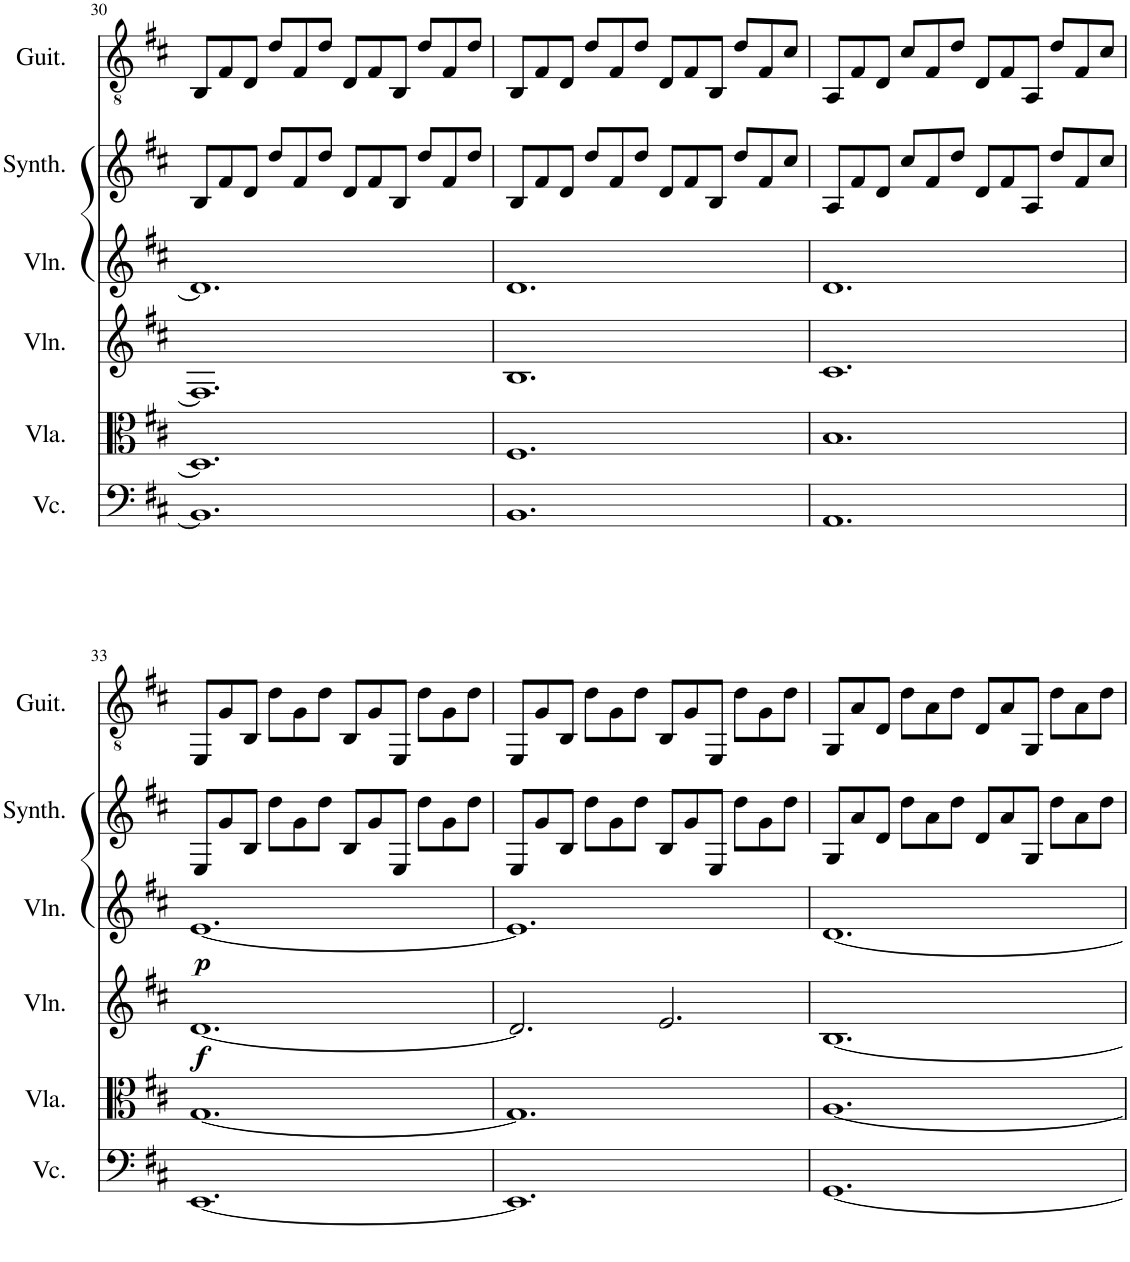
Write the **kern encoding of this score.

**kern	**kern	**kern	**dynam	**kern	**dynam	**kern	**kern
*part6	*part5	*part4	*part4	*part3	*part3	*part2	*part1
*staff6	*staff5	*staff4	*staff4	*staff3	*staff3	*staff2	*staff1
*I"Violoncello	*I"Viola	*I"Violin	*	*I"Violin	*	*I"Bowed Synthesizer	*I"Acoustic Guitar
*I'Vc.	*I'Vla.	*I'Vln.	*	*I'Vln.	*	*I'Synth.	*I'Guit.
!!LO:PB:g=z
*clefF4	*clefC3	*clefG2	*	*clefG2	*	*clefG2	*clefGv2
*k[f#c#]	*k[f#c#]	*k[f#c#]	*	*k[f#c#]	*	*k[f#c#]	*k[f#c#]
*M12/8	*M12/8	*M12/8	*	*M12/8	*	*M12/8	*M12/8
=30	=30	=30	=30	=30	=30	=30	=30
1.BB]	1.D]	1.F#]	.	1.d]	.	8B/L	8BB/L
.	.	.	.	.	.	8f#/	8F#/
.	.	.	.	.	.	8d/J	8D/J
.	.	.	.	.	.	8dd/L	8d/L
.	.	.	.	.	.	8f#/	8F#/
.	.	.	.	.	.	8dd/J	8d/J
.	.	.	.	.	.	8d/L	8D/L
.	.	.	.	.	.	8f#/	8F#/
.	.	.	.	.	.	8B/J	8BB/J
.	.	.	.	.	.	8dd/L	8d/L
.	.	.	.	.	.	8f#/	8F#/
.	.	.	.	.	.	8dd/J	8d/J
=31	=31	=31	=31	=31	=31	=31	=31
1.BB	1.F#	1.B	.	1.d	.	8B/L	8BB/L
.	.	.	.	.	.	8f#/	8F#/
.	.	.	.	.	.	8d/J	8D/J
.	.	.	.	.	.	8dd/L	8d/L
.	.	.	.	.	.	8f#/	8F#/
.	.	.	.	.	.	8dd/J	8d/J
.	.	.	.	.	.	8d/L	8D/L
.	.	.	.	.	.	8f#/	8F#/
.	.	.	.	.	.	8B/J	8BB/J
.	.	.	.	.	.	8dd/L	8d/L
.	.	.	.	.	.	8f#/	8F#/
.	.	.	.	.	.	8cc#/J	8c#/J
=32	=32	=32	=32	=32	=32	=32	=32
1.AA	1.B	1.c#	.	1.d	.	8A/L	8AA/L
.	.	.	.	.	.	8f#/	8F#/
.	.	.	.	.	.	8d/J	8D/J
.	.	.	.	.	.	8cc#/L	8c#/L
.	.	.	.	.	.	8f#/	8F#/
.	.	.	.	.	.	8dd/J	8d/J
.	.	.	.	.	.	8d/L	8D/L
.	.	.	.	.	.	8f#/	8F#/
.	.	.	.	.	.	8A/J	8AA/J
.	.	.	.	.	.	8dd/L	8d/L
.	.	.	.	.	.	8f#/	8F#/
.	.	.	.	.	.	8cc#/J	8c#/J
!!LO:LB:g=z
=33	=33	=33	=33	=33	=33	=33	=33
!	!	!	!LO:DY:b	!	!LO:DY:b	!	!
[1.EE	[1.G	[1.d	f	[1.e	p	8E/L	8EE/L
.	.	.	.	.	.	8g/	8G/
.	.	.	.	.	.	8B/J	8BB/J
.	.	.	.	.	.	8dd\L	8d\L
.	.	.	.	.	.	8g\	8G\
.	.	.	.	.	.	8dd\J	8d\J
.	.	.	.	.	.	8B/L	8BB/L
.	.	.	.	.	.	8g/	8G/
.	.	.	.	.	.	8E/J	8EE/J
.	.	.	.	.	.	8dd\L	8d\L
.	.	.	.	.	.	8g\	8G\
.	.	.	.	.	.	8dd\J	8d\J
=34	=34	=34	=34	=34	=34	=34	=34
1.EE]	1.G]	2.d/]	.	1.e]	.	8E/L	8EE/L
.	.	.	.	.	.	8g/	8G/
.	.	.	.	.	.	8B/J	8BB/J
.	.	.	.	.	.	8dd\L	8d\L
.	.	.	.	.	.	8g\	8G\
.	.	.	.	.	.	8dd\J	8d\J
.	.	2.e/	.	.	.	8B/L	8BB/L
.	.	.	.	.	.	8g/	8G/
.	.	.	.	.	.	8E/J	8EE/J
.	.	.	.	.	.	8dd\L	8d\L
.	.	.	.	.	.	8g\	8G\
.	.	.	.	.	.	8dd\J	8d\J
=35	=35	=35	=35	=35	=35	=35	=35
[1.GG	[1.A	[1.B	.	[1.d	.	8G/L	8GG/L
.	.	.	.	.	.	8a/	8A/
.	.	.	.	.	.	8d/J	8D/J
.	.	.	.	.	.	8dd\L	8d\L
.	.	.	.	.	.	8a\	8A\
.	.	.	.	.	.	8dd\J	8d\J
.	.	.	.	.	.	8d/L	8D/L
.	.	.	.	.	.	8a/	8A/
.	.	.	.	.	.	8G/J	8GG/J
.	.	.	.	.	.	8dd\L	8d\L
.	.	.	.	.	.	8a\	8A\
.	.	.	.	.	.	8dd\J	8d\J
=	=	=	=	=	=	=	=
*-	*-	*-	*-	*-	*-	*-	*-
